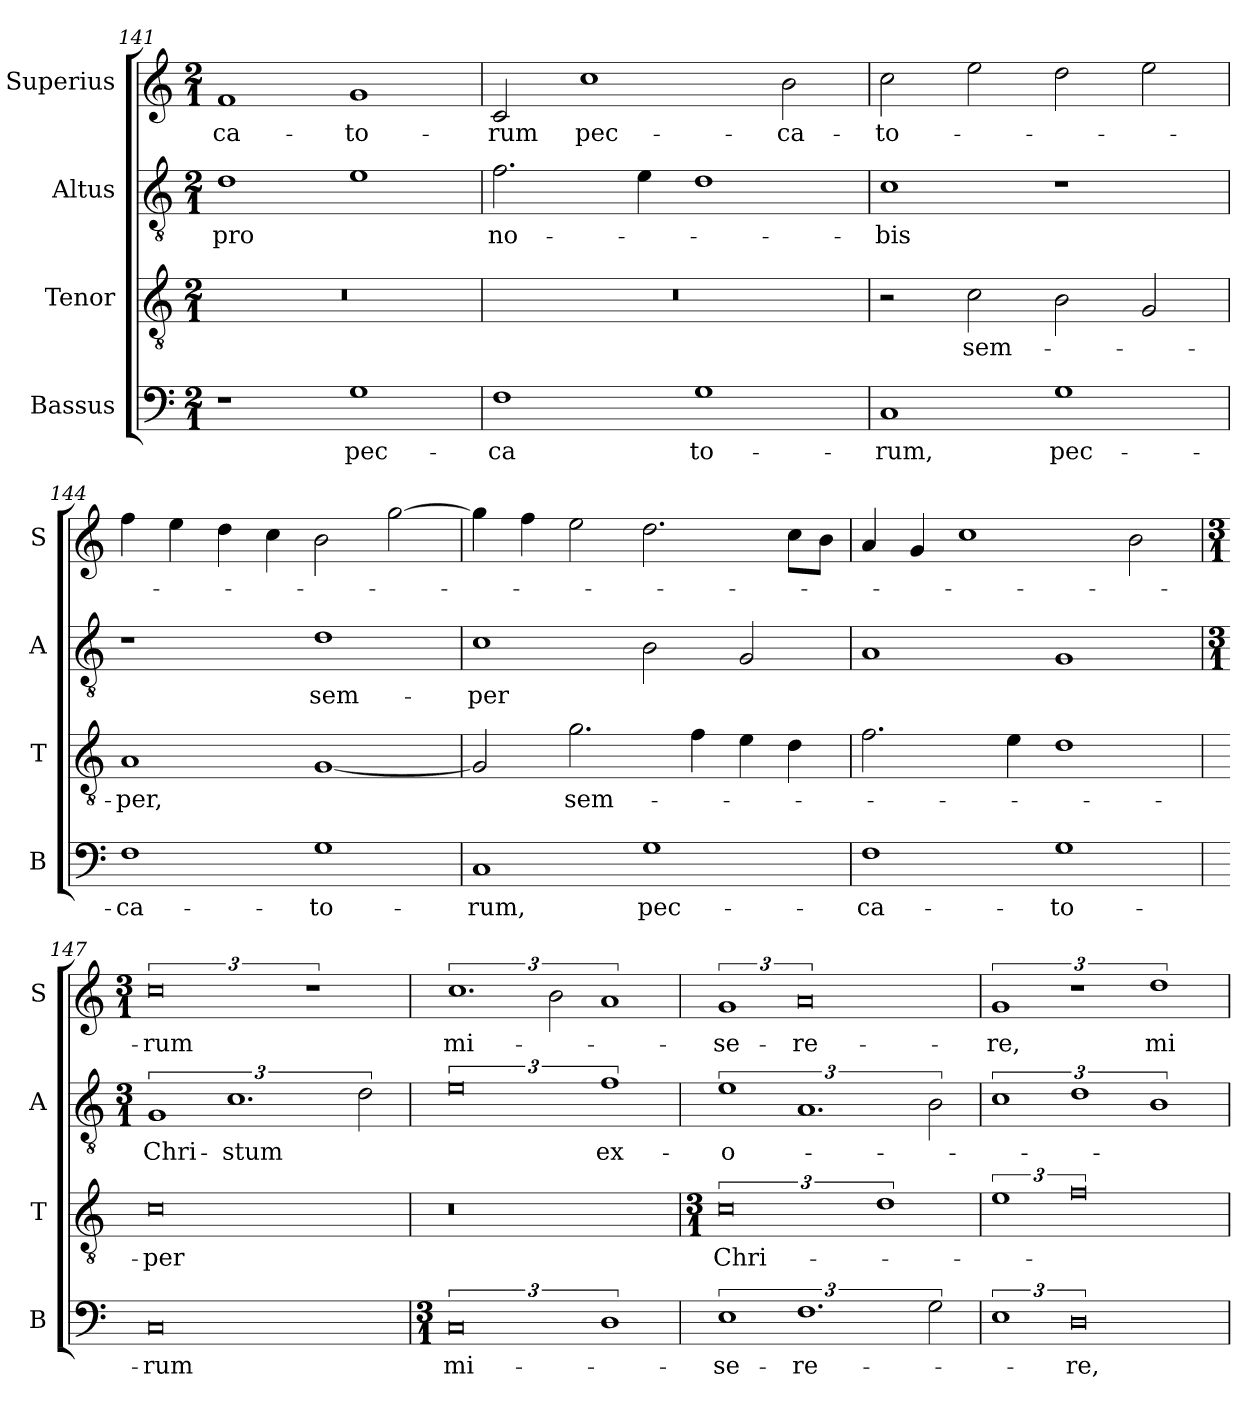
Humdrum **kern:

**kern	**text	**kern	**text	**kern	**text	**kern	**text
*part4	*part4	*part3	*part3	*part2	*part2	*part1	*part1
*staff4	*staff4	*staff3	*staff3	*staff2	*staff2	*staff1	*staff1
*I"Bassus	*	*I"Tenor	*	*I"Altus	*	*I"Superius	*
*I'B	*	*I'T	*	*I'A	*	*I'S	*
*clefF4	*	*clefGv2	*	*clefGv2	*	*clefG2	*
*k[]	*	*k[]	*	*k[]	*	*k[]	*
*M2/1	*	*M2/1	*	*M2/1	*	*M2/1	*
=141	=141	=141	=141	=141	=141	=141	=141
1r	.	0r	.	1d	pro	1f	-ca-
1G	pec-	.	.	1e	.	1g	-to-
=142	=142	=142	=142	=142	=142	=142	=142
1F	-ca	0r	.	2.f\	no-	2c/	-rum
.	.	.	.	.	.	1cc	pec-
.	.	.	.	4e\	.	.	.
1G	-to-	.	.	1d	.	.	.
.	.	.	.	.	.	2b\	-ca-
=143	=143	=143	=143	=143	=143	=143	=143
1C	-rum,	2r	.	1c	-bis	2cc\	-to-
.	.	2c\	sem-	.	.	2ee\	.
1G	pec-	2B\	.	1r	.	2dd\	.
.	.	2G/	.	.	.	2ee\	.
=144	=144	=144	=144	=144	=144	=144	=144
1F	-ca-	1A	-per,	1r	.	4ff\	.
.	.	.	.	.	.	4ee\	.
.	.	.	.	.	.	4dd\	.
.	.	.	.	.	.	4cc\	.
1G	-to-	[1G	.	1d	sem-	2b\	.
.	.	.	.	.	.	[2gg\	.
=145	=145	=145	=145	=145	=145	=145	=145
1C	-rum,	2G/]	.	1c	-per	4gg\]	.
.	.	.	.	.	.	4ff\	.
.	.	2.g\	sem-	.	.	2ee\	.
1G	pec-	.	.	2B\	.	2.dd\	.
.	.	4f\	.	.	.	.	.
.	.	4e\	.	2G/	.	.	.
.	.	4d\	.	.	.	8cc\L	.
.	.	.	.	.	.	8b\J	.
=146	=146	=146	=146	=146	=146	=146	=146
1F	-ca-	2.f\	.	1A	.	4a/	.
.	.	.	.	.	.	4g/	.
.	.	.	.	.	.	1cc	.
.	.	4e\	.	.	.	.	.
1G	-to-	1d	.	1G	.	.	.
.	.	.	.	.	.	2b\	.
=147	=147	=147	=147	=147	=147	=147	=147
*	*	*	*	*M3/1	*	*M3/1	*
0C	-rum	0c	-per	3%2G	Chri-	3%4cc	-rum
.	.	.	.	3%2.c	-stum	.	.
.	.	.	.	.	.	3%2r	.
.	.	.	.	3d\	.	.	.
=148	=148	=148	=148	=148	=148	=148	=148
*M3/1	*	*	*	*	*	*	*
3%4C	mi-	0r	.	3%4e	.	3%2.cc	mi-
.	.	.	.	.	.	3b\	.
3%2D	.	.	.	3%2f	ex-	3%2a	.
=149	=149	=149	=149	=149	=149	=149	=149
*	*	*M3/1	*	*	*	*	*
3%2E	-se-	3%4c	Chri-	3%2e	-o-	3%2g	-se-
3%2.F	-re-	.	.	3%2.A	.	3%4a	-re-
.	.	3%2d	.	.	.	.	.
3G\	.	.	.	3B\	.	.	.
=150	=150	=150	=150	=150	=150	=150	=150
3%2E	.	3%2e	.	3%2c	.	3%2g	-re,
3%4D	-re,	3%4f	.	3%2d	.	3%2r	.
.	.	.	.	3%2B	.	3%2dd	mi-
=	=	=	=	=	=	=	=
*-	*-	*-	*-	*-	*-	*-	*-
